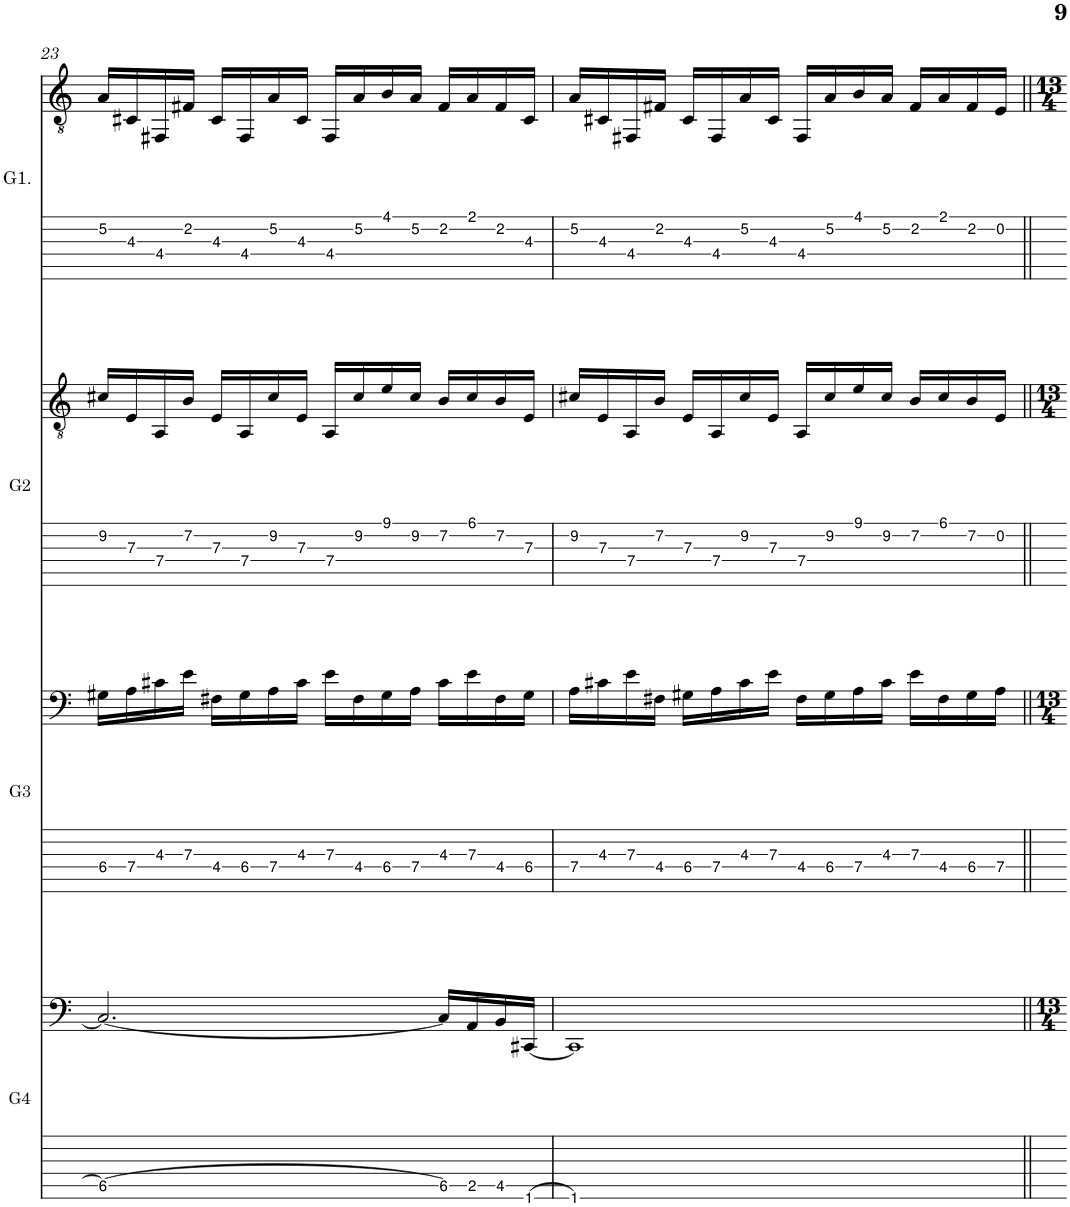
**kern	**kern	**kern	**kern	**kern	**kern	**kern	**kern
*part4	*part4	*part3	*part3	*part2	*part2	*part1	*part1
*staff8	*staff7	*staff6	*staff5	*staff4	*staff3	*staff2	*staff1
*I"G4	*	*I"G3	*	*I"G2	*	*I"G1	*
*I'G4	*	*I'G3	*	*I'G2	*	*I'G1.	*
!!LO:PB:g=z
*	*clefF4	*	*clefF4	*	*clefGv2	*	*clefGv2
*	*	*	*	*Trd-7c-12	*Trd-7c-12	*Trd-7c-12	*Trd-7c-12
*k[]	*k[]	*k[]	*k[]	*k[]	*k[]	*k[]	*k[]
*M4/4	*M4/4	*M4/4	*M4/4	*M4/4	*M4/4	*M4/4	*M4/4
=23	=23	=23	=23	=23	=23	=23	=23
2.C#_	2.C#/_	16G#LL	16G#X\LL	16c#LL	16c#X/LL	16ALL	16A/LL
.	.	16AJ	16A\	16EJ	16E/	16C#XJ	16C#X/
.	.	16c#L	16c#X\	16AAL	16AA/	16FF#XL	16FF#X/
.	.	16eJJ	16e\JJ	16BJJ	16B/JJ	16F#XJJ	16F#X/JJ
.	.	16F#LL	16F#X\LL	16ELL	16E/LL	16C#LL	16C#/LL
.	.	16G#J	16G#\	16AAJ	16AA/	16FF#J	16FF#/
.	.	16AL	16A\	16c#L	16c#/	16AL	16A/
.	.	16c#JJ	16c#\JJ	16EJJ	16E/JJ	16C#JJ	16C#/JJ
.	.	16eLL	16e\LL	16AALL	16AA/LL	16FF#LL	16FF#/LL
.	.	16F#J	16F#\	16c#J	16c#/	16AJ	16A/
.	.	16G#L	16G#\	16eL	16e/	16BL	16B/
.	.	16AJJ	16A\JJ	16c#JJ	16c#/JJ	16AJJ	16A/JJ
16C#LL]	16C#/LL]	16c#LL	16c#\LL	16BLL	16B/LL	16F#LL	16F#/LL
16AAJ	16AA/	16eJ	16e\	16c#J	16c#/	16AJ	16A/
16BBL	16BB/	16F#L	16F#\	16BL	16B/	16F#L	16F#/
[16CC#XJJ	[16CC#X/JJ	16G#JJ	16G#\JJ	16EJJ	16E/JJ	16C#JJ	16C#/JJ
=24	=24	=24	=24	=24	=24	=24	=24
1CC#]	1CC#]	16ALL	16A\LL	16c#LL	16c#X/LL	16ALL	16A/LL
.	.	16c#J	16c#X\	16EJ	16E/	16C#XJ	16C#X/
.	.	16eL	16e\	16AAL	16AA/	16FF#XL	16FF#X/
.	.	16F#JJ	16F#X\JJ	16BJJ	16B/JJ	16F#XJJ	16F#X/JJ
.	.	16G#LL	16G#X\LL	16ELL	16E/LL	16C#LL	16C#/LL
.	.	16AJ	16A\	16AAJ	16AA/	16FF#J	16FF#/
.	.	16c#L	16c#\	16c#L	16c#/	16AL	16A/
.	.	16eJJ	16e\JJ	16EJJ	16E/JJ	16C#JJ	16C#/JJ
.	.	16F#LL	16F#\LL	16AALL	16AA/LL	16FF#LL	16FF#/LL
.	.	16G#J	16G#\	16c#J	16c#/	16AJ	16A/
.	.	16AL	16A\	16eL	16e/	16BL	16B/
.	.	16c#JJ	16c#\JJ	16c#JJ	16c#/JJ	16AJJ	16A/JJ
.	.	16eLL	16e\LL	16BLL	16B/LL	16F#LL	16F#/LL
.	.	16F#J	16F#\	16c#J	16c#/	16AJ	16A/
.	.	16G#L	16G#\	16BL	16B/	16F#L	16F#/
.	.	16AJJ	16A\JJ	16EJJ	16E/JJ	16EJJ	16E/JJ
=||	=||	=||	=||	=||	=||	=||	=||
*-	*-	*-	*-	*-	*-	*-	*-
